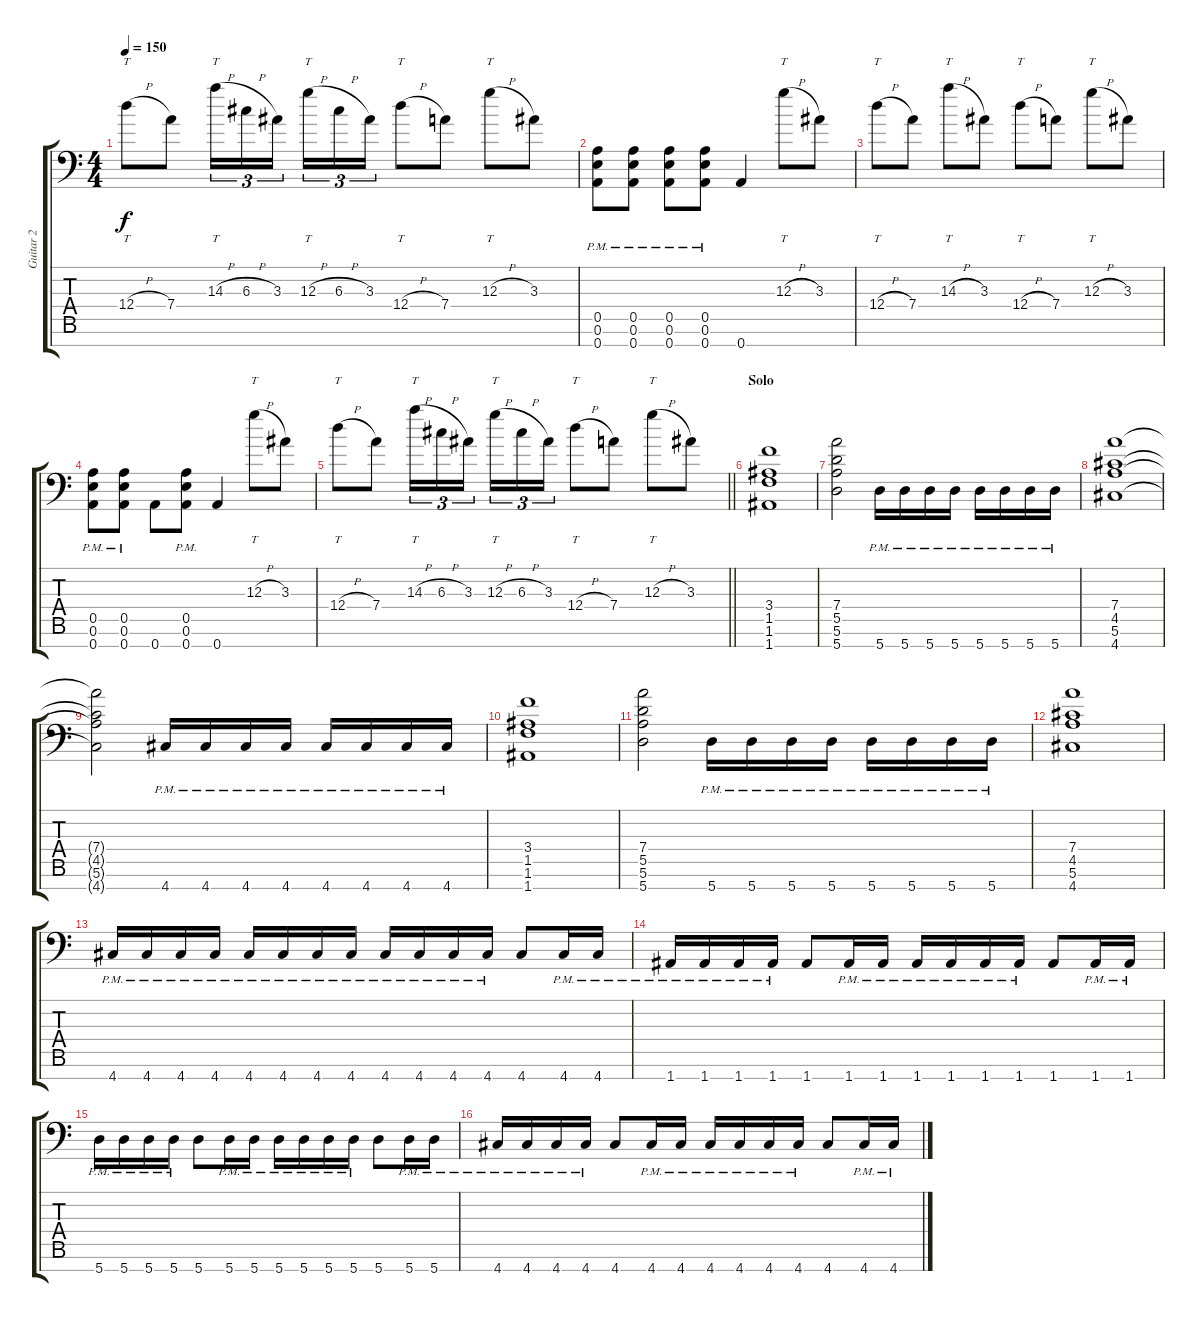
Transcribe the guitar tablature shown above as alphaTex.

\track ("Guitar 2" "Guitar 2") {instrument overdrivenguitar}
\staff {score tabs}
\tuning (E4 B3 G3 D3 A2 E2 A1) {hide}
\ts (4 4)
\tempo 150
\clef f4
\ks c
12.4{h}.8{tt dy f} 7.4.8 14.3{h}.16{tt tu (3 2)} 6.3{h}.16{tu (3 2)} 3.3.16{tu (3 2) beam splitsecondary} 12.3{h}.16{tt tu (3 2)} 6.3{h}.16{tu (3 2)} 3.3.16{tu (3 2)} 12.4{h}.8{tt} 7.4.8 12.3{h}.8{tt} 3.3.8 |
(0.5{pm} 0.6{pm} 0.7{pm}).8 (0.5{pm} 0.6{pm} 0.7{pm}).8 (0.5{pm} 0.6{pm} 0.7{pm}).8 (0.5{pm} 0.6{pm} 0.7{pm}).8 0.7.4 12.3{h}.8{tt} 3.3.8 |
12.4{h}.8{tt} 7.4.8 14.3{h}.8{tt} 3.3.8 12.4{h}.8{tt} 7.4.8 12.3{h}.8{tt} 3.3.8 |
(0.5{pm} 0.6{pm} 0.7{pm}).8 (0.5{pm} 0.6{pm} 0.7{pm}).8 0.7.8 (0.5{pm} 0.6{pm} 0.7{pm}).8 0.7.4 12.3{h}.8{tt} 3.3.8 |
\barLineRight lightlight
12.4{h}.8{tt} 7.4.8 14.3{h}.16{tt tu (3 2)} 6.3{h}.16{tu (3 2)} 3.3.16{tu (3 2) beam splitsecondary} 12.3{h}.16{tt tu (3 2)} 6.3{h}.16{tu (3 2)} 3.3.16{tu (3 2)} 12.4{h}.8{tt} 7.4.8 12.3{h}.8{tt} 3.3.8 |
\section ("" "Solo")
(3.4 1.5 1.6 1.7).1 |
(7.4 5.5 5.6 5.7).2 5.7{pm}.16 5.7{pm}.16 5.7{pm}.16 5.7{pm}.16 5.7{pm}.16 5.7{pm}.16 5.7{pm}.16 5.7{pm}.16 |
(7.4 4.5 5.6 4.7).1 |
(7.4{t} 4.5{t} 5.6{t} 4.7{t}).2 4.7{pm}.16 4.7{pm}.16 4.7{pm}.16 4.7{pm}.16 4.7{pm}.16 4.7{pm}.16 4.7{pm}.16 4.7{pm}.16 |
(3.4 1.5 1.6 1.7).1 |
(7.4 5.5 5.6 5.7).2 5.7{pm}.16 5.7{pm}.16 5.7{pm}.16 5.7{pm}.16 5.7{pm}.16 5.7{pm}.16 5.7{pm}.16 5.7{pm}.16 |
(7.4 4.5 5.6 4.7).1 |
4.7{pm}.16 4.7{pm}.16 4.7{pm}.16 4.7{pm}.16 4.7{pm}.16 4.7{pm}.16 4.7{pm}.16 4.7{pm}.16 4.7{pm}.16 4.7{pm}.16 4.7{pm}.16 4.7{pm}.16 4.7.8 4.7{pm}.16 4.7{pm}.16 |
1.7{pm}.16 1.7{pm}.16 1.7{pm}.16 1.7{pm}.16 1.7.8 1.7{pm}.16 1.7{pm}.16 1.7{pm}.16 1.7{pm}.16 1.7{pm}.16 1.7{pm}.16 1.7.8 1.7{pm}.16 1.7{pm}.16 |
5.7{pm}.16 5.7{pm}.16 5.7{pm}.16 5.7{pm}.16 5.7.8 5.7{pm}.16 5.7{pm}.16 5.7{pm}.16 5.7{pm}.16 5.7{pm}.16 5.7{pm}.16 5.7.8 5.7{pm}.16 5.7{pm}.16 |
4.7{pm}.16 4.7{pm}.16 4.7{pm}.16 4.7{pm}.16 4.7.8 4.7{pm}.16 4.7{pm}.16 4.7{pm}.16 4.7{pm}.16 4.7{pm}.16 4.7{pm}.16 4.7.8 4.7{pm}.16 4.7{pm}.16
